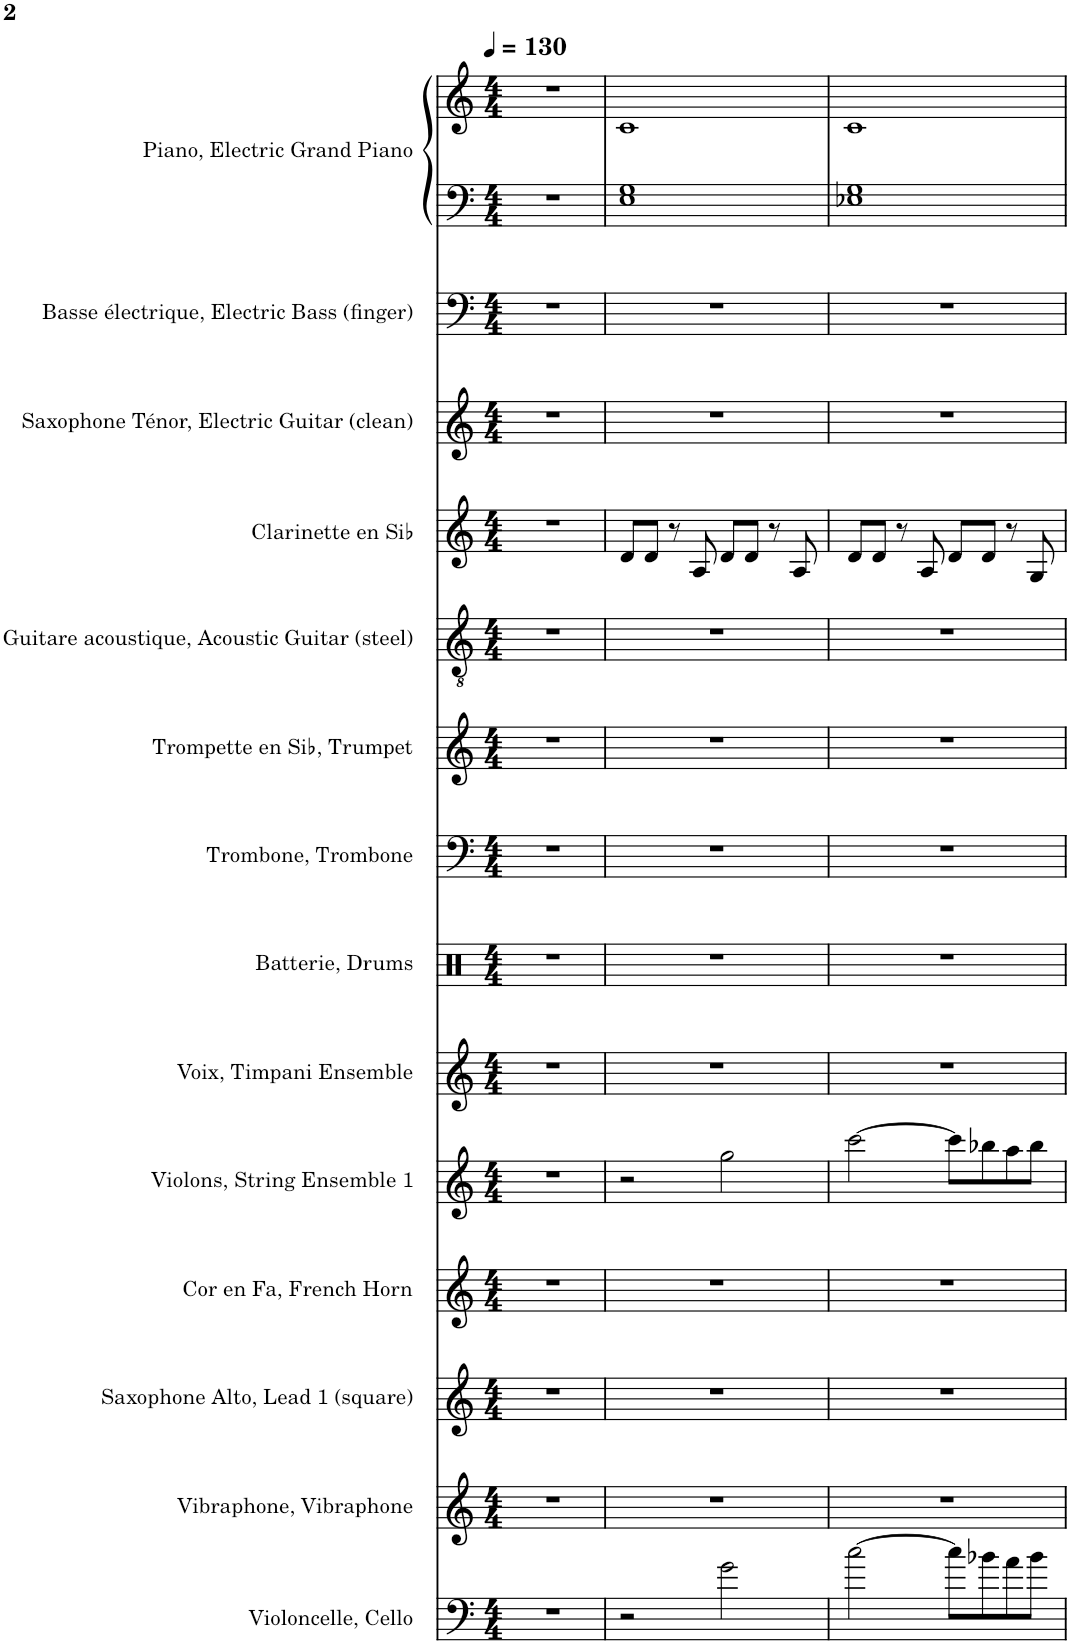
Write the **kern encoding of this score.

**kern	**kern	**kern	**kern	**kern	**kern	**kern	**kern	**kern	**kern	**kern	**kern	**kern	**kern	**kern
*part14	*part13	*part12	*part11	*part10	*part9	*part8	*part7	*part6	*part5	*part4	*part3	*part2	*part1	*part1
*staff15	*staff14	*staff13	*staff12	*staff11	*staff10	*staff9	*staff8	*staff7	*staff6	*staff5	*staff4	*staff3	*staff2	*staff1
*I"Violoncelle, Cello	*I"Vibraphone, Vibraphone	*I"Saxophone Alto, Lead 1 (square)	*I"Cor en Fa, French Horn	*I"Violons, String Ensemble 1	*I"Voix, Timpani Ensemble	*I"Batterie, Drums	*I"Trombone, Trombone	*I"Trompette en Sib, Trumpet	*I"Guitare acoustique, Acoustic Guitar (steel)	*I"Clarinette en Sib	*I"Saxophone Ténor, Electric Guitar (clean)	*I"Basse électrique, Electric Bass (finger)	*I"Piano, Electric Grand Piano	*
*I'Vlc	*I'Vib.	*I'Sax. A.	*I'Cor Fa	*I'Vlns.	*I'Vx.	*I'Bat.	*I'Tbn.	*I'Tromp. Sib	*I'Guit.	*I'Clar. Sib	*I'Sax. T.	*I'B. él.	*I'Pia.	*
*clefF4	*clefG2	*clefG2	*clefG2	*clefG2	*clefG2	*clefX	*clefF4	*clefG2	*clefGv2	*clefG2	*clefG2	*clefF4	*clefF4	*clefG2
*	*	*Trd5c9	*Trd4c7	*	*	*	*	*Trd1c2	*	*Trd1c2	*Trd8c14	*Trd7c12	*	*
*k[]	*k[]	*k[]	*k[]	*k[]	*k[]	*k[]	*k[]	*k[]	*k[]	*k[]	*k[]	*k[]	*k[]	*k[]
*M4/4	*M4/4	*M4/4	*M4/4	*M4/4	*M4/4	*M4/4	*M4/4	*M4/4	*M4/4	*M4/4	*M4/4	*M4/4	*M4/4	*M4/4
*MM130	*MM130	*MM130	*MM130	*MM130	*MM130	*MM130	*MM130	*MM130	*MM130	*MM130	*MM130	*MM130	*MM130	*MM130
=1	=1	=1	=1	=1	=1	=1	=1	=1	=1	=1	=1	=1	=1	=1
1r	1r	1r	1r	1r	1r	1r	1r	1r	1r	1r	1r	1r	1r	1r
=2	=2	=2	=2	=2	=2	=2	=2	=2	=2	=2	=2	=2	=2	=2
2r	1r	1r	1r	2r	1r	1r	1r	1r	1r	8d/L	1r	1r	1E 1G	1c
.	.	.	.	.	.	.	.	.	.	8d/J	.	.	.	.
.	.	.	.	.	.	.	.	.	.	8r	.	.	.	.
.	.	.	.	.	.	.	.	.	.	8A/	.	.	.	.
2g\	.	.	.	2gg\	.	.	.	.	.	8d/L	.	.	.	.
.	.	.	.	.	.	.	.	.	.	8d/J	.	.	.	.
.	.	.	.	.	.	.	.	.	.	8r	.	.	.	.
.	.	.	.	.	.	.	.	.	.	8A/	.	.	.	.
=3	=3	=3	=3	=3	=3	=3	=3	=3	=3	=3	=3	=3	=3	=3
[2cc\	1r	1r	1r	[2ccc\	1r	1r	1r	1r	1r	8d/L	1r	1r	1E-X 1G	1c
.	.	.	.	.	.	.	.	.	.	8d/J	.	.	.	.
.	.	.	.	.	.	.	.	.	.	8r	.	.	.	.
.	.	.	.	.	.	.	.	.	.	8A/	.	.	.	.
8cc\L]	.	.	.	8ccc\L]	.	.	.	.	.	8d/L	.	.	.	.
8b-X\	.	.	.	8bb-X\	.	.	.	.	.	8d/J	.	.	.	.
8a\	.	.	.	8aa\	.	.	.	.	.	8r	.	.	.	.
8b-\J	.	.	.	8bb-\J	.	.	.	.	.	8G/	.	.	.	.
=	=	=	=	=	=	=	=	=	=	=	=	=	=	=
*-	*-	*-	*-	*-	*-	*-	*-	*-	*-	*-	*-	*-	*-	*-
